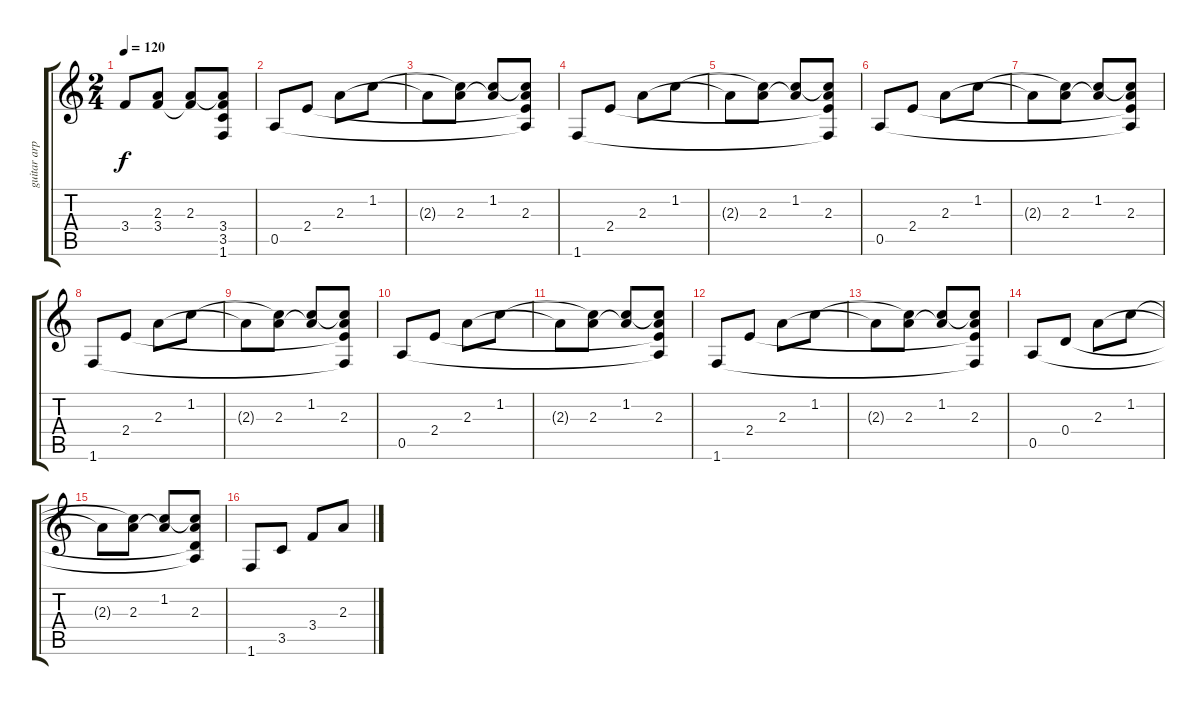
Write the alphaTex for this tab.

\track ("guitar arpegio  left" "guitar arp") {instrument acousticguitarnylon}
\staff {score tabs}
\tuning (E4 B3 G3 D3 A2 E2) {hide}
\ts (2 4)
\tempo 120
\clef g2
\ks c
3.4{t}.8{dy f} (2.3{t} 3.4).8 (2.3 3.4{t}).8 (2.3{t} 3.4 3.5{t} 1.6{t}).8 |
0.5.8 2.4.8 2.3.8 1.2.8 |
2.3{t}.8 (1.2{t} 2.3).8 (1.2 2.3{t}).8 (1.2{t} 2.3 2.4{t} 0.5{t}).8 |
1.6.8 2.4.8 2.3.8 1.2.8 |
2.3{t}.8 (1.2{t} 2.3).8 (1.2 2.3{t}).8 (1.2{t} 2.3 2.4{t} 1.6{t}).8 |
0.5.8 2.4.8 2.3.8 1.2.8 |
2.3{t}.8 (1.2{t} 2.3).8 (1.2 2.3{t}).8 (1.2{t} 2.3 2.4{t} 0.5{t}).8 |
1.6.8 2.4.8 2.3.8 1.2.8 |
2.3{t}.8 (1.2{t} 2.3).8 (1.2 2.3{t}).8 (1.2{t} 2.3 2.4{t} 1.6{t}).8 |
0.5.8 2.4.8 2.3.8 1.2.8 |
2.3{t}.8 (1.2{t} 2.3).8 (1.2 2.3{t}).8 (1.2{t} 2.3 2.4{t} 0.5{t}).8 |
1.6.8 2.4.8 2.3.8 1.2.8 |
2.3{t}.8 (1.2{t} 2.3).8 (1.2 2.3{t}).8 (1.2{t} 2.3 2.4{t} 1.6{t}).8 |
0.5.8 0.4.8 2.3.8 1.2.8 |
2.3{t}.8 (1.2{t} 2.3).8 (1.2 2.3{t}).8 (1.2{t} 2.3 0.4{t} 0.5{t}).8 |
1.6.8 3.5.8 3.4.8 2.3.8
